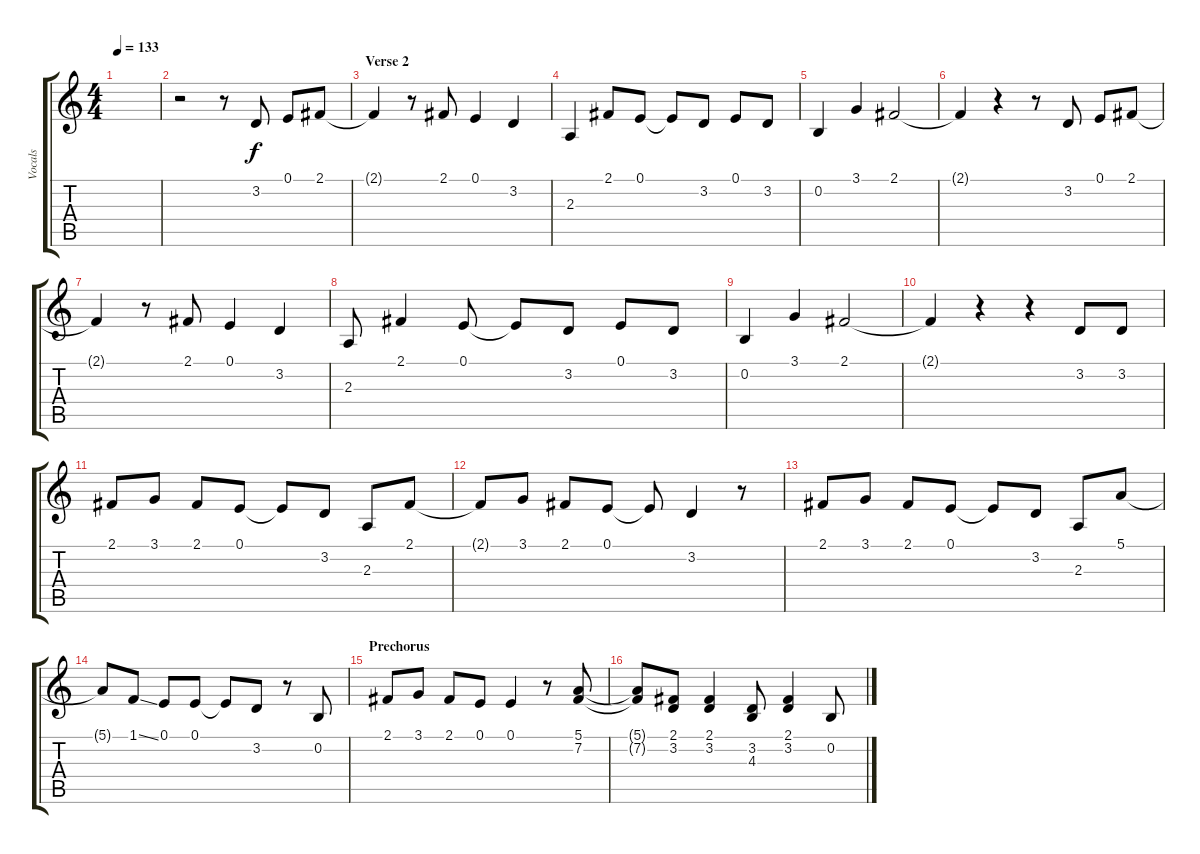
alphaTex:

\track ("Vocals" "Vocals") {instrument clarinet}
\staff {score tabs}
\tuning (E4 B3 G3 D3 A2 E2) {hide}
\ts (4 4)
\tempo 133
\clef g2
\ks c
|
r.2 r.8 3.2.8 0.1.8 2.1.8 |
\section ("" "Verse 2")
2.1{t}.4 r.8 2.1.8 0.1.4 3.2.4 |
2.3.4 2.1.8 0.1.8 0.1{t}.8 3.2.8 0.1.8 3.2.8 |
0.2.4 3.1.4 2.1.2 |
2.1{t}.4 r.4 r.8 3.2.8 0.1.8 2.1.8 |
2.1{t}.4 r.8 2.1.8 0.1.4 3.2.4 |
2.3.8 2.1.4 0.1.8 0.1{t}.8 3.2.8 0.1.8 3.2.8 |
0.2.4 3.1.4 2.1.2 |
2.1{t}.4 r.4 r.4 3.2.8 3.2.8 |
2.1.8 3.1.8 2.1.8 0.1.8 0.1{t}.8 3.2.8 2.3.8 2.1.8 |
2.1{t}.8 3.1.8 2.1.8 0.1.8 0.1{t}.8 3.2.4 r.8 |
2.1.8 3.1.8 2.1.8 0.1.8 0.1{t}.8 3.2.8 2.3.8 5.1.8 |
5.1{t}.8 1.1{ss}.8 0.1.8 0.1.8 0.1{t}.8 3.2.8 r.8 0.2.8 |
\section ("" "Prechorus")
2.1.8 3.1.8 2.1.8 0.1.8 0.1.4 r.8 (5.1 7.2).8 |
(5.1{t} 7.2{t}).8 (2.1 3.2).8 (2.1 3.2).4 (3.2 4.3).8 (2.1 3.2).4 0.2.8
